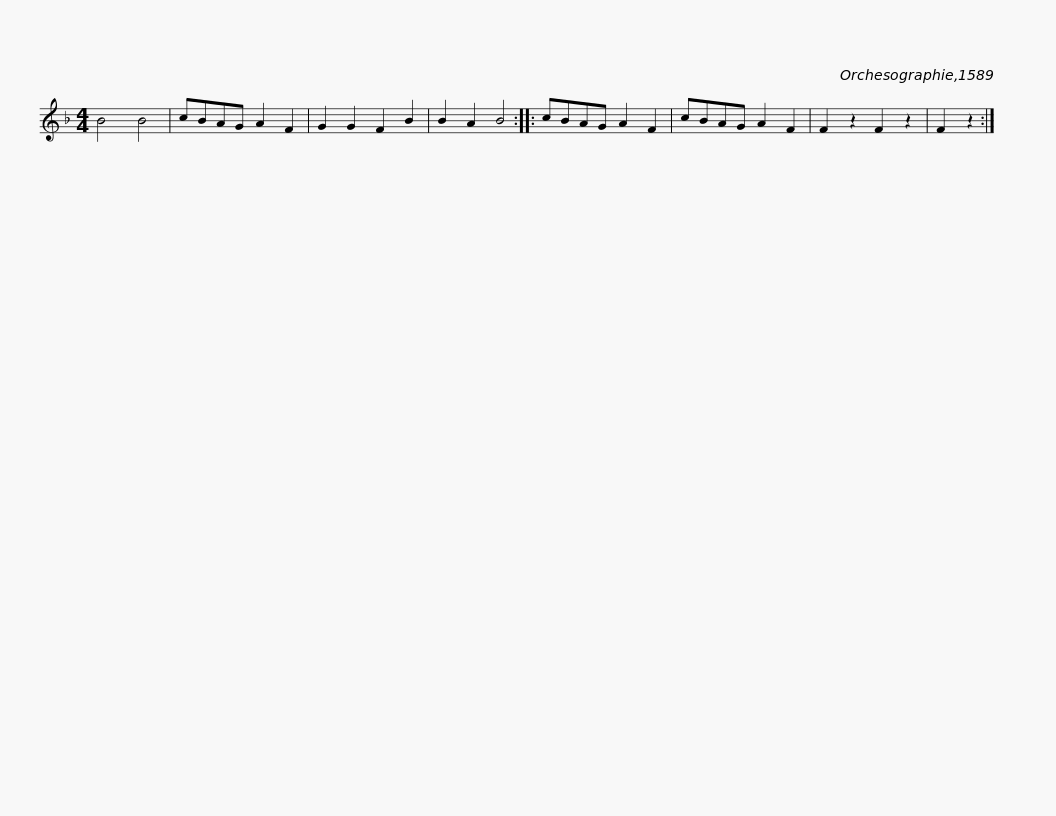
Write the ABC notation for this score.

X:1
L:1/8
M:4/4
I:linebreak $
K:F
V:1 treble
V:1
 B4 B4 | cBAG A2 F2 | G2 G2 F2 B2 | B2 A2 B4 :: cBAG A2 F2 | %5
 cBAG A2 F2 | F2 z2 F2 z2 | F2 z2 :| %8
